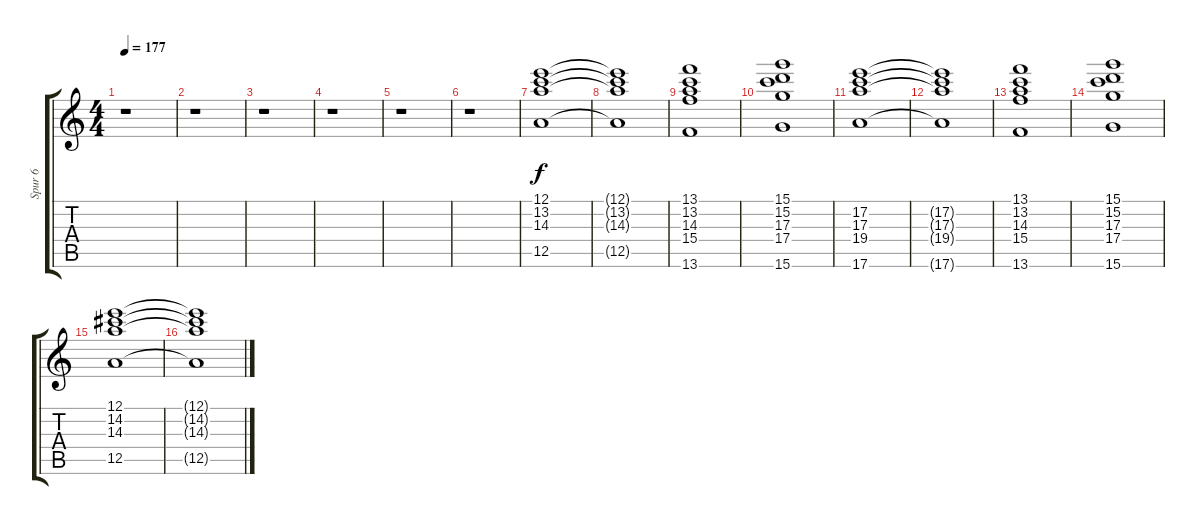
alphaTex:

\track ("Spur 6" "Spur 6") {instrument electricguitarclean}
\staff {score tabs}
\tuning (E4 B3 G3 D3 A2 E2) {hide}
\ts (4 4)
\tempo 177
\clef g2
\ks c
r.1{dy fff} |
r.1 |
r.1 |
r.1 |
r.1 |
r.1 |
(12.1 13.2 14.3 12.5).1{dy f} |
(12.1{t} 13.2{t} 14.3{t} 12.5{t}).1 |
(13.1 13.2 14.3 15.4 13.6).1 |
(15.1 15.2 17.3 17.4 15.6).1 |
(17.2 17.3 19.4 17.6).1 |
(17.2{t} 17.3{t} 19.4{t} 17.6{t}).1 |
(13.1 13.2 14.3 15.4 13.6).1 |
(15.1 15.2 17.3 17.4 15.6).1 |
(12.1 14.2 14.3 12.5).1 |
(12.1{t} 14.2{t} 14.3{t} 12.5{t}).1
